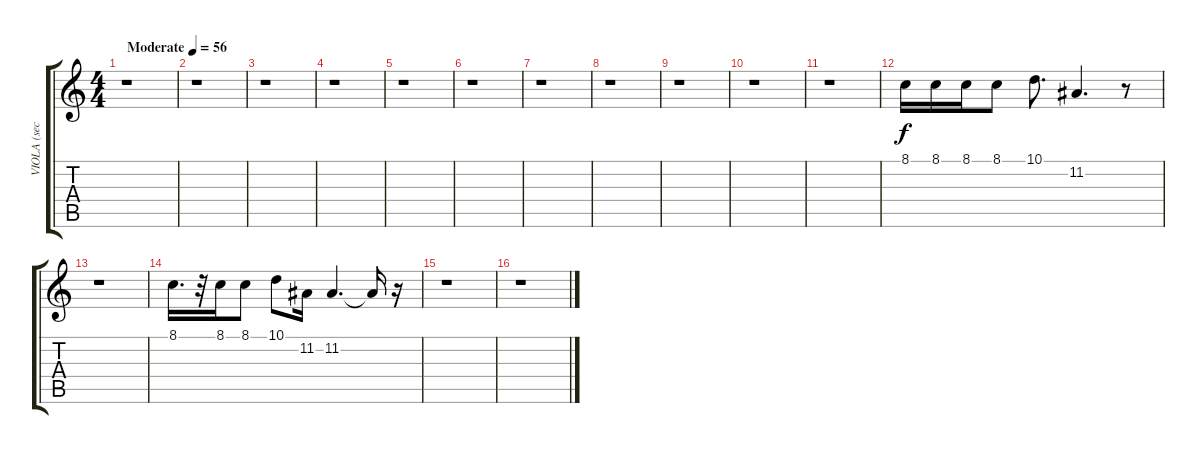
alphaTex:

\track ("VIOLA (second)" "VIOLA (sec") {instrument choiraahs}
\staff {score tabs}
\tuning (E4 B3 G3 D3 A2 E2) {hide}
\ts (4 4)
\tempo (56 "Moderate")
\clef g2
\ks c
r.1{dy f instrument choiraahs} |
r.1 |
r.1 |
r.1 |
r.1 |
r.1 |
r.1 |
r.1 |
r.1 |
r.1 |
r.1 |
8.1.16 8.1.16 8.1.16 8.1.8 10.1.8{d} 11.2.4{d} r.8 |
r.1 |
8.1.16{d} r.32 8.1.16 8.1.8 10.1.8 11.2.16 11.2.4{d} 11.2{t}.16 r.16 |
r.1 |
r.1
